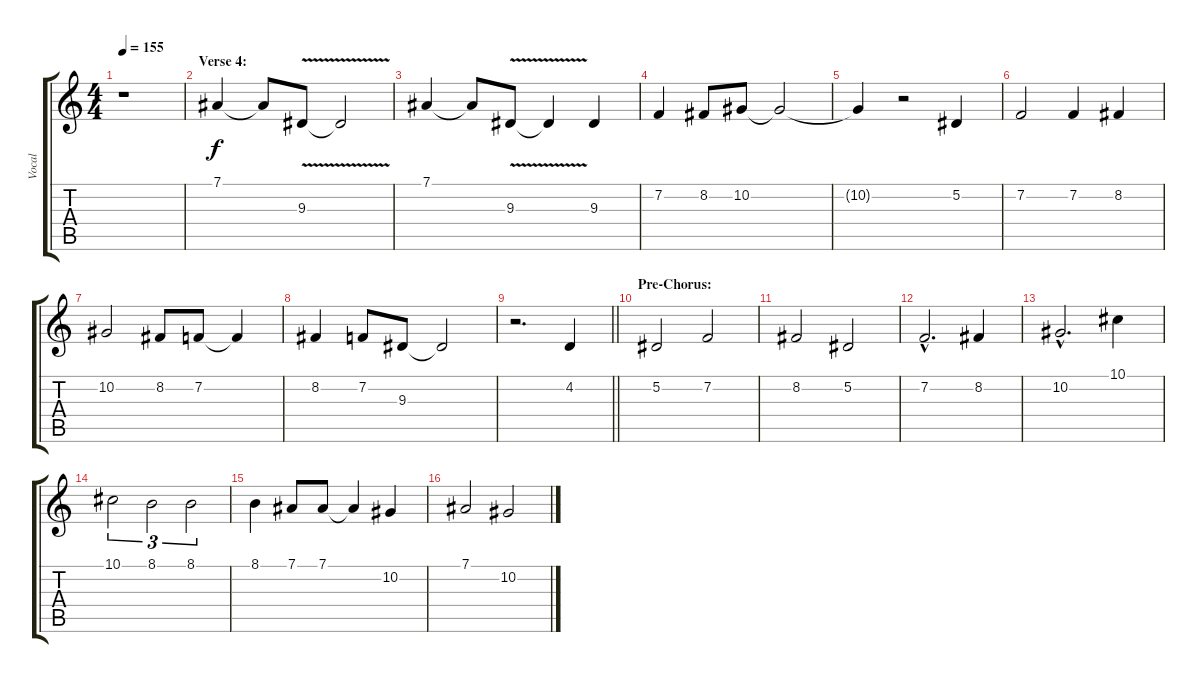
\track ("Vocal" "Vocal") {instrument oboe}
\staff {score tabs}
\tuning (Eb4 Bb3 Gb3 Db3 Ab2 Eb2) {hide}
\ts (4 4)
\tempo 155
\clef g2
\ks c
r.1{dy f} |
\section ("" "Verse 4:")
7.1.4 7.1{t}.8 9.3{v}.8 9.3{t}.2 |
7.1.4 7.1{t}.8 9.3{v}.8 9.3{t}.4 9.3.4 |
7.2.4 8.2.8 10.2.8 10.2{t}.2 |
10.2{t}.4 r.2 5.2.4 |
7.2.2 7.2.4 8.2.4 |
10.2.2 8.2.8 7.2.8 7.2{t}.4 |
8.2.4 7.2.8 9.3.8 9.3{t}.2 |
\barLineRight lightlight
r.2{d} 4.2.4 |
\section ("" "Pre-Chorus:")
5.2.2 7.2.2 |
8.2.2 5.2.2 |
7.2{hac}.2{d} 8.2.4 |
10.2{hac}.2{d} 10.1.4 |
10.1.2{tu (3 2)} 8.1.2{tu (3 2)} 8.1.2{tu (3 2)} |
8.1.4 7.1.8 7.1.8 7.1{t}.4 10.2.4 |
7.1.2 10.2.2
